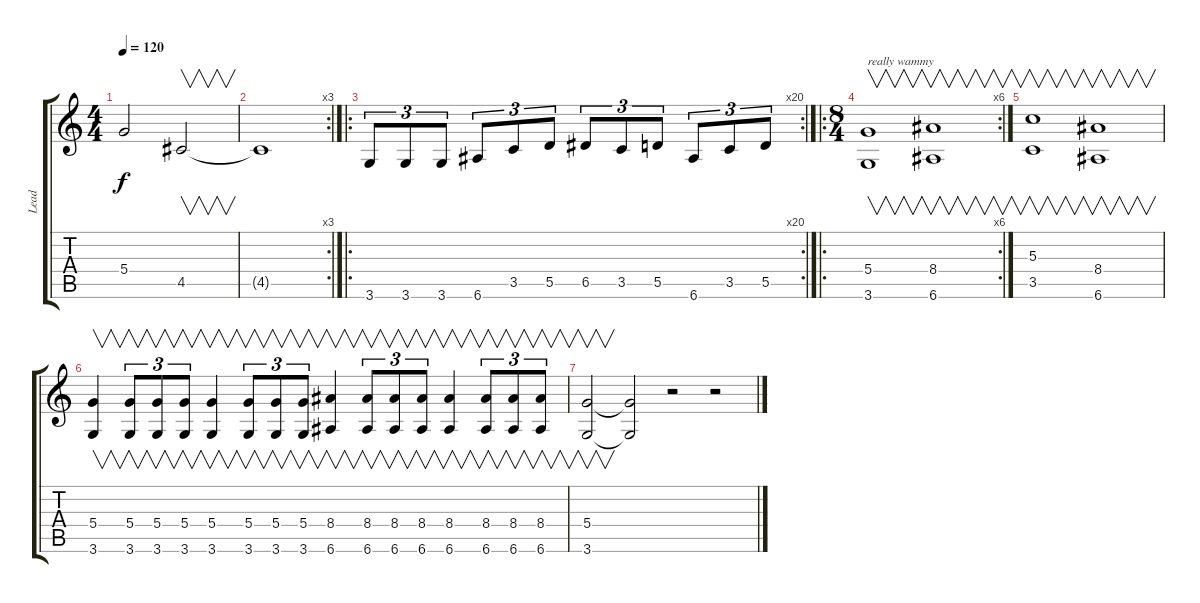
\track ("Lead" "Lead") {instrument distortionguitar}
\staff {score tabs}
\tuning (E4 B3 G3 D3 A2 E2) {hide}
\ts (4 4)
\tempo 120
\clef g2
\ks c
5.4{t}.2{dy f} 4.5.2{v} |
\rc 3
4.5{t}.1 |
\ro
\rc 20
3.6.8{tu (3 2)} 3.6.8{tu (3 2)} 3.6.8{tu (3 2)} 6.6.8{tu (3 2)} 3.5.8{tu (3 2)} 5.5.8{tu (3 2)} 6.5.8{tu (3 2)} 3.5.8{tu (3 2)} 5.5.8{tu (3 2)} 6.6.8{tu (3 2)} 3.5.8{tu (3 2)} 5.5.8{tu (3 2)} |
\ro
\rc 6
\ts (8 4)
(5.4 3.6).1{v txt "really wammy"} (8.4 6.6).1{v} |
(5.3 3.5).1{v} (8.4 6.6).1{v} |
(5.4 3.6).4{v} (5.4 3.6).8{v tu (3 2)} (5.4 3.6).8{v tu (3 2)} (5.4 3.6).8{v tu (3 2)} (5.4 3.6).4{v} (5.4 3.6).8{v tu (3 2)} (5.4 3.6).8{v tu (3 2)} (5.4 3.6).8{v tu (3 2)} (8.4 6.6).4{v} (8.4 6.6).8{v tu (3 2)} (8.4 6.6).8{v tu (3 2)} (8.4 6.6).8{v tu (3 2)} (8.4 6.6).4{v} (8.4 6.6).8{v tu (3 2)} (8.4 6.6).8{v tu (3 2)} (8.4 6.6).8{v tu (3 2)} |
(5.4 3.6).2{v} (5.4{t} 3.6{t}).2 r.2 r.2
